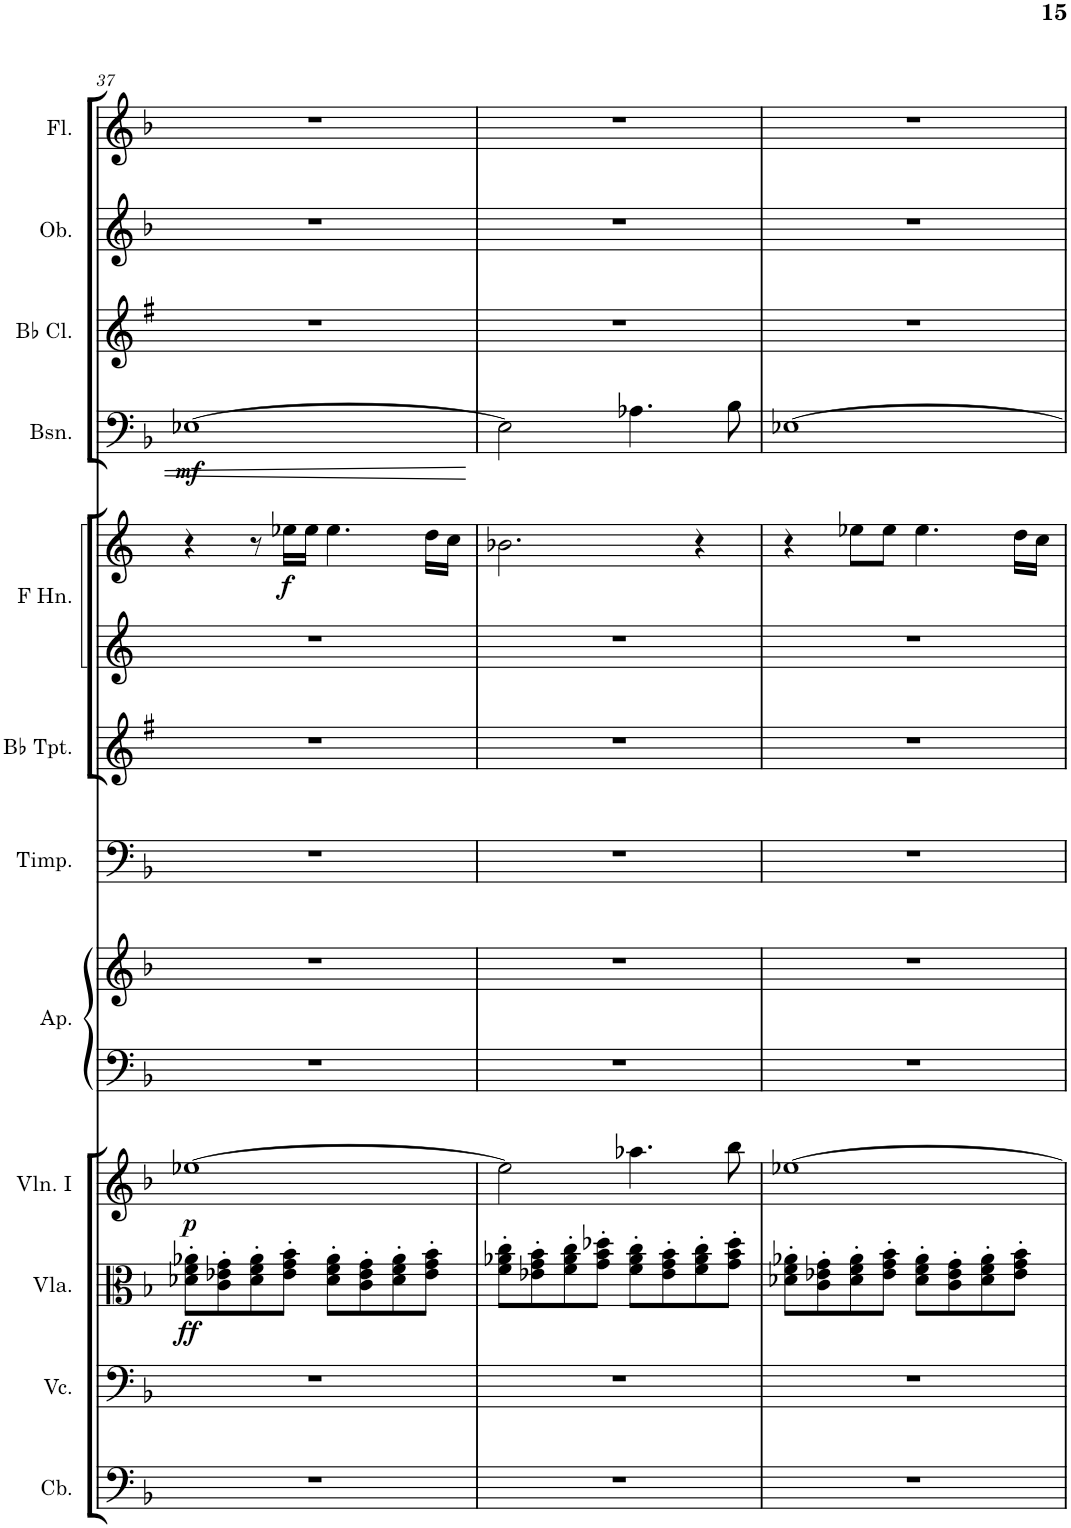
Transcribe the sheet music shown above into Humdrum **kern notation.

**kern	**kern	**kern	**dynam	**kern	**dynam	**kern	**kern	**kern	**kern	**kern	**kern	**dynam	**kern	**dynam	**kern	**kern	**kern
*part12	*part11	*part10	*part10	*part9	*part9	*part8	*part8	*part7	*part6	*part5	*part5	*part5	*part4	*part4	*part3	*part2	*part1
*staff14	*staff13	*staff12	*staff12	*staff11	*staff11	*staff10	*staff9	*staff8	*staff7	*staff6	*staff5	*staff5/6	*staff4	*staff4	*staff3	*staff2	*staff1
*I"Contrabasses	*I"Violoncellos	*I"Violas	*	*I"Violins I	*	*I"Арфа	*	*I"Timpani	*I"Trumpets in Bb	*I"Horns in F	*	*	*I"Bassoons	*	*I"Clarinets in Bb	*I"Oboes	*I"Flutes
*I'Cb.	*I'Vc.	*I'Vla.	*	*I'Vln. I	*	*	*	*I'Timp.	*	*	*	*	*I'Bsn.	*	*	*I'Ob.	*I'Fl.
!!LO:PB:g=z
*clefF4	*clefF4	*clefC3	*	*clefG2	*	*clefF4	*clefG2	*clefF4	*clefG2	*clefG2	*clefG2	*	*clefF4	*	*clefG2	*clefG2	*clefG2
*Trd7c12	*	*	*	*	*	*	*	*	*Trd1c2	*Trd4c7	*Trd4c7	*	*	*	*Trd1c2	*	*
*k[b-]	*k[b-]	*k[b-]	*	*k[b-]	*	*k[b-]	*k[b-]	*k[b-]	*k[f#]	*k[]	*k[]	*	*k[b-]	*	*k[f#]	*k[b-]	*k[b-]
*M4/4	*M4/4	*M4/4	*	*M4/4	*	*M4/4	*M4/4	*M4/4	*M4/4	*M4/4	*M4/4	*	*M4/4	*	*M4/4	*M4/4	*M4/4
=37	=37	=37	=37	=37	=37	=37	=37	=37	=37	=37	=37	=37	=37	=37	=37	=37	=37
!	!	!	!LO:DY:b	!	!LO:DY:b	!	!	!	!	!	!	!	!	!LO:DY:b	!	!	!
1r	1r	8d-X\' 8f\' 8a-X\'L	ff	[1ee-X	p	1r	1r	1r	1r	1r	4r	.	[1E-X	mf	1r	1r	1r
.	.	8c\' 8e-X\' 8g\'	.	.	.	.	.	.	.	.	.	.	.	.	.	.	.
.	.	8d-\' 8f\' 8a-\'	.	.	.	.	.	.	.	.	8r	.	.	.	.	.	.
!	!	!	!	!	!	!	!	!	!	!	!	!LO:DY:b	!	!	!	!	!
.	.	8e-\' 8g\' 8b-\'J	.	.	.	.	.	.	.	.	16ee-X\LL	f	.	.	.	.	.
.	.	.	.	.	.	.	.	.	.	.	16ee-\JJ	.	.	.	.	.	.
.	.	8d-\' 8f\' 8a-\'L	.	.	.	.	.	.	.	.	4.ee-\	.	.	.	.	.	.
.	.	8c\' 8e-\' 8g\'	.	.	.	.	.	.	.	.	.	.	.	.	.	.	.
.	.	8d-\' 8f\' 8a-\'	.	.	.	.	.	.	.	.	.	.	.	.	.	.	.
.	.	8e-\' 8g\' 8b-\'J	.	.	.	.	.	.	.	.	16dd\LL	.	.	.	.	.	.
.	.	.	.	.	.	.	.	.	.	.	16cc\JJ	.	.	.	.	.	.
=38	=38	=38	=38	=38	=38	=38	=38	=38	=38	=38	=38	=38	=38	=38	=38	=38	=38
1r	1r	8f\' 8a-X\' 8cc\'L	.	2ee-\]	.	1r	1r	1r	1r	1r	2.b-X\	.	2E-\]	.	1r	1r	1r
.	.	8e-X\' 8g\' 8b-\'	.	.	.	.	.	.	.	.	.	.	.	.	.	.	.
.	.	8f\' 8a-\' 8cc\'	.	.	.	.	.	.	.	.	.	.	.	.	.	.	.
.	.	8g\' 8b-\' 8dd-X\'J	.	.	.	.	.	.	.	.	.	.	.	.	.	.	.
.	.	8f\' 8a-\' 8cc\'L	.	4.aa-X\	.	.	.	.	.	.	.	.	4.A-X\	.	.	.	.
.	.	8e-\' 8g\' 8b-\'	.	.	.	.	.	.	.	.	.	.	.	.	.	.	.
.	.	8f\' 8a-\' 8cc\'	.	.	.	.	.	.	.	.	4r	.	.	.	.	.	.
.	.	8g\' 8b-\' 8dd-\'J	.	8bb-\	.	.	.	.	.	.	.	.	8B-\	.	.	.	.
=39	=39	=39	=39	=39	=39	=39	=39	=39	=39	=39	=39	=39	=39	=39	=39	=39	=39
1r	1r	8d-X\' 8f\' 8a-X\'L	.	[1ee-X	.	1r	1r	1r	1r	1r	4r	.	[1E-X	.	1r	1r	1r
.	.	8c\' 8e-X\' 8g\'	.	.	.	.	.	.	.	.	.	.	.	.	.	.	.
.	.	8d-\' 8f\' 8a-\'	.	.	.	.	.	.	.	.	8ee-X\L	.	.	.	.	.	.
.	.	8e-\' 8g\' 8b-\'J	.	.	.	.	.	.	.	.	8ee-\J	.	.	.	.	.	.
.	.	8d-\' 8f\' 8a-\'L	.	.	.	.	.	.	.	.	4.ee-\	.	.	.	.	.	.
.	.	8c\' 8e-\' 8g\'	.	.	.	.	.	.	.	.	.	.	.	.	.	.	.
.	.	8d-\' 8f\' 8a-\'	.	.	.	.	.	.	.	.	.	.	.	.	.	.	.
.	.	8e-\' 8g\' 8b-\'J	.	.	.	.	.	.	.	.	16dd\LL	.	.	.	.	.	.
.	.	.	.	.	.	.	.	.	.	.	16cc\JJ	.	.	.	.	.	.
=	=	=	=	=	=	=	=	=	=	=	=	=	=	=	=	=	=
*-	*-	*-	*-	*-	*-	*-	*-	*-	*-	*-	*-	*-	*-	*-	*-	*-	*-
